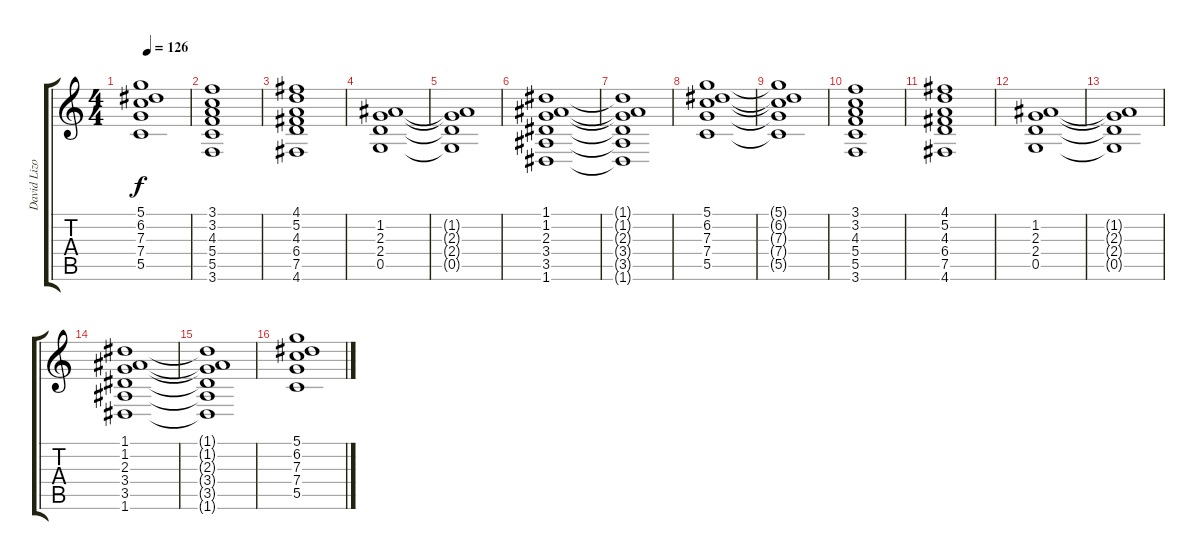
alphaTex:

\track ("David Lizotte" "David Lizo") {instrument overdrivenguitar}
\staff {score tabs}
\tuning (D4 A3 F3 C3 G2 D2) {hide}
\ts (4 4)
\tempo 126
\clef g2
\ks c
(5.1{t} 6.2{t} 7.3{t} 7.4{t} 5.5{t}).1{dy f} |
(3.1 3.2 4.3 5.4 5.5 3.6).1 |
(4.1 5.2 4.3 6.4 7.5 4.6).1 |
(1.2 2.3 2.4 0.5).1 |
(1.2{t} 2.3{t} 2.4{t} 0.5{t}).1 |
(1.1 1.2 2.3 3.4 3.5 1.6).1 |
(1.1{t} 1.2{t} 2.3{t} 3.4{t} 3.5{t} 1.6{t}).1 |
(5.1 6.2 7.3 7.4 5.5).1 |
(5.1{t} 6.2{t} 7.3{t} 7.4{t} 5.5{t}).1 |
(3.1 3.2 4.3 5.4 5.5 3.6).1 |
(4.1 5.2 4.3 6.4 7.5 4.6).1 |
(1.2 2.3 2.4 0.5).1 |
(1.2{t} 2.3{t} 2.4{t} 0.5{t}).1 |
(1.1 1.2 2.3 3.4 3.5 1.6).1 |
(1.1{t} 1.2{t} 2.3{t} 3.4{t} 3.5{t} 1.6{t}).1 |
(5.1 6.2 7.3 7.4 5.5).1
